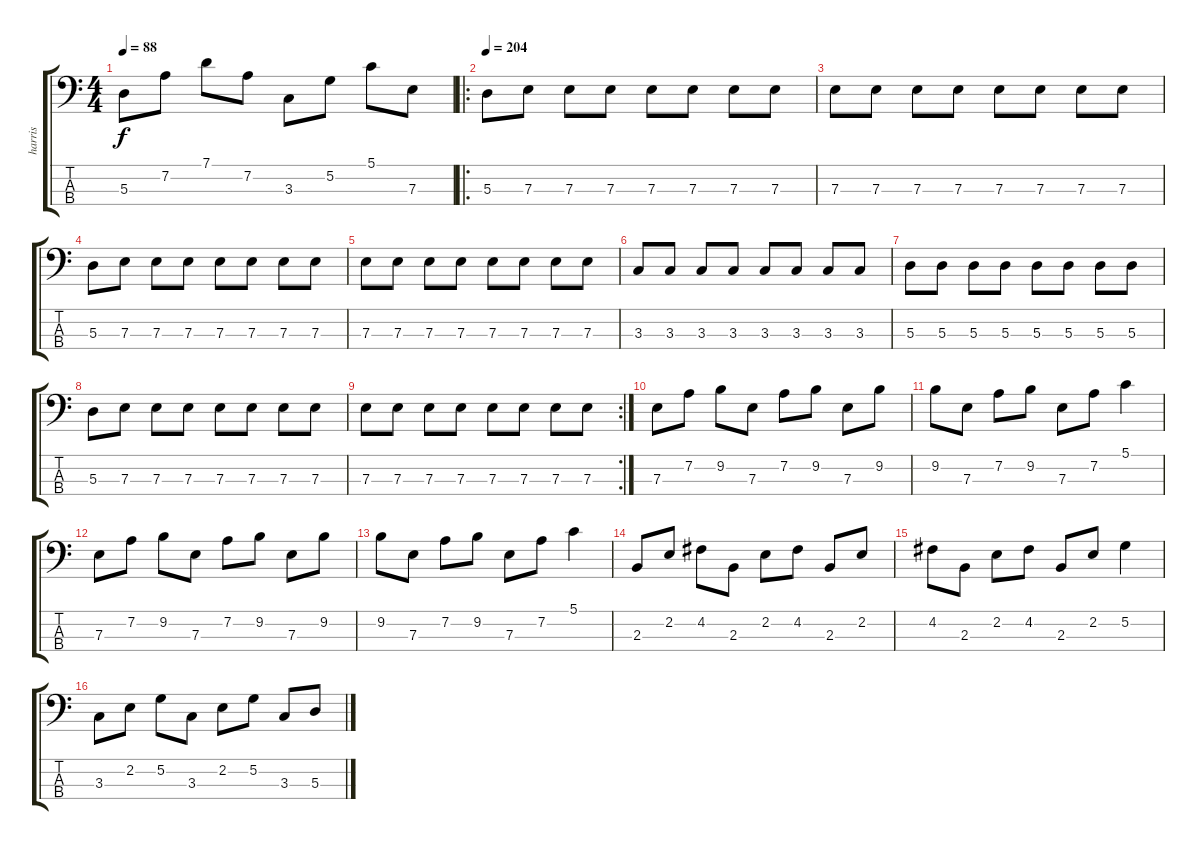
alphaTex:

\track ("harris" "harris") {instrument electricbassfinger}
\staff {score tabs}
\tuning (G2 D2 A1 E1) {hide}
\ts (4 4)
\tempo 88
\clef f4
\ks c
5.3.8{dy f} 7.2.8 7.1.8 7.2.8 3.3.8 5.2.8 5.1.8 7.3.8 |
\ro
\tempo 204
5.3.8 7.3.8 7.3.8 7.3.8 7.3.8 7.3.8 7.3.8 7.3.8 |
7.3.8 7.3.8 7.3.8 7.3.8 7.3.8 7.3.8 7.3.8 7.3.8 |
5.3.8 7.3.8 7.3.8 7.3.8 7.3.8 7.3.8 7.3.8 7.3.8 |
7.3.8 7.3.8 7.3.8 7.3.8 7.3.8 7.3.8 7.3.8 7.3.8 |
3.3.8 3.3.8 3.3.8 3.3.8 3.3.8 3.3.8 3.3.8 3.3.8 |
5.3.8 5.3.8 5.3.8 5.3.8 5.3.8 5.3.8 5.3.8 5.3.8 |
5.3.8 7.3.8 7.3.8 7.3.8 7.3.8 7.3.8 7.3.8 7.3.8 |
\rc 2
7.3.8 7.3.8 7.3.8 7.3.8 7.3.8 7.3.8 7.3.8 7.3.8 |
7.3.8 7.2.8 9.2.8 7.3.8 7.2.8 9.2.8 7.3.8 9.2.8 |
9.2.8 7.3.8 7.2.8 9.2.8 7.3.8 7.2.8 5.1.4 |
7.3.8 7.2.8 9.2.8 7.3.8 7.2.8 9.2.8 7.3.8 9.2.8 |
9.2.8 7.3.8 7.2.8 9.2.8 7.3.8 7.2.8 5.1.4 |
2.3.8 2.2.8 4.2.8 2.3.8 2.2.8 4.2.8 2.3.8 2.2.8 |
4.2.8 2.3.8 2.2.8 4.2.8 2.3.8 2.2.8 5.2.4 |
3.3.8 2.2.8 5.2.8 3.3.8 2.2.8 5.2.8 3.3.8 5.3.8
